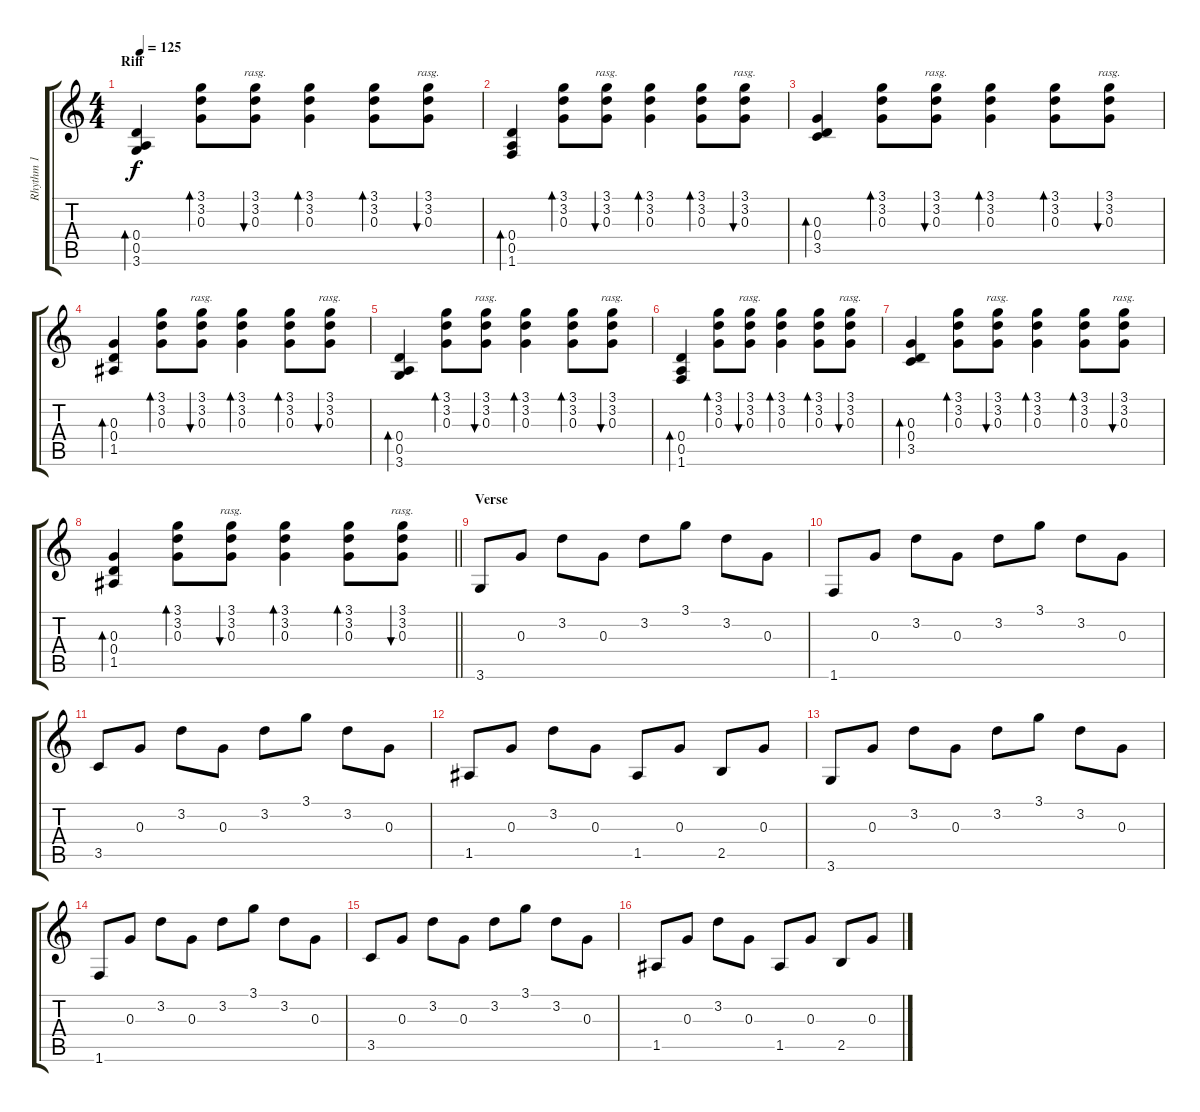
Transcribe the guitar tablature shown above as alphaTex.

\track ("Rhythm 1" "Rhythm 1") {instrument electricguitarclean}
\staff {score tabs}
\tuning (E4 B3 G3 D3 A2 E2) {hide}
\ts (4 4)
\section ("" "Riff")
\tempo 125
\clef g2
\ks c
(0.4 0.5 3.6).4{bd 120 dy f} (3.1 3.2 0.3).8{bd 120} (3.1 3.2 0.3).8{bu 120 rasg ii} (3.1 3.2 0.3).4{bd 120} (3.1 3.2 0.3).8{bd 120} (3.1 3.2 0.3).8{bu 120 rasg ii} |
(0.4 0.5 1.6).4{bd 120} (3.1 3.2 0.3).8{bd 120} (3.1 3.2 0.3).8{bu 120 rasg ii} (3.1 3.2 0.3).4{bd 120} (3.1 3.2 0.3).8{bd 120} (3.1 3.2 0.3).8{bu 120 rasg ii} |
(0.3 0.4 3.5).4{bd 120} (3.1 3.2 0.3).8{bd 120} (3.1 3.2 0.3).8{bu 120 rasg ii} (3.1 3.2 0.3).4{bd 120} (3.1 3.2 0.3).8{bd 120} (3.1 3.2 0.3).8{bu 120 rasg ii} |
(0.3 0.4 1.5).4{bd 120} (3.1 3.2 0.3).8{bd 120} (3.1 3.2 0.3).8{bu 120 rasg ii} (3.1 3.2 0.3).4{bd 120} (3.1 3.2 0.3).8{bd 120} (3.1 3.2 0.3).8{bu 120 rasg ii} |
(0.4 0.5 3.6).4{bd 120} (3.1 3.2 0.3).8{bd 120} (3.1 3.2 0.3).8{bu 120 rasg ii} (3.1 3.2 0.3).4{bd 120} (3.1 3.2 0.3).8{bd 120} (3.1 3.2 0.3).8{bu 120 rasg ii} |
(0.4 0.5 1.6).4{bd 120} (3.1 3.2 0.3).8{bd 120} (3.1 3.2 0.3).8{bu 120 rasg ii} (3.1 3.2 0.3).4{bd 120} (3.1 3.2 0.3).8{bd 120} (3.1 3.2 0.3).8{bu 120 rasg ii} |
(0.3 0.4 3.5).4{bd 120} (3.1 3.2 0.3).8{bd 120} (3.1 3.2 0.3).8{bu 120 rasg ii} (3.1 3.2 0.3).4{bd 120} (3.1 3.2 0.3).8{bd 120} (3.1 3.2 0.3).8{bu 120 rasg ii} |
\barLineRight lightlight
(0.3 0.4 1.5).4{bd 120} (3.1 3.2 0.3).8{bd 120} (3.1 3.2 0.3).8{bu 120 rasg ii} (3.1 3.2 0.3).4{bd 120} (3.1 3.2 0.3).8{bd 120} (3.1 3.2 0.3).8{bu 120 rasg ii} |
\section ("" "Verse")
3.6.8 0.3.8 3.2.8 0.3.8 3.2.8 3.1.8 3.2.8 0.3.8 |
1.6.8 0.3.8 3.2.8 0.3.8 3.2.8 3.1.8 3.2.8 0.3.8 |
3.5.8 0.3.8 3.2.8 0.3.8 3.2.8 3.1.8 3.2.8 0.3.8 |
1.5.8 0.3.8 3.2.8 0.3.8 1.5.8 0.3.8 2.5.8 0.3.8 |
3.6.8 0.3.8 3.2.8 0.3.8 3.2.8 3.1.8 3.2.8 0.3.8 |
1.6.8 0.3.8 3.2.8 0.3.8 3.2.8 3.1.8 3.2.8 0.3.8 |
3.5.8 0.3.8 3.2.8 0.3.8 3.2.8 3.1.8 3.2.8 0.3.8 |
1.5.8 0.3.8 3.2.8 0.3.8 1.5.8 0.3.8 2.5.8 0.3.8
